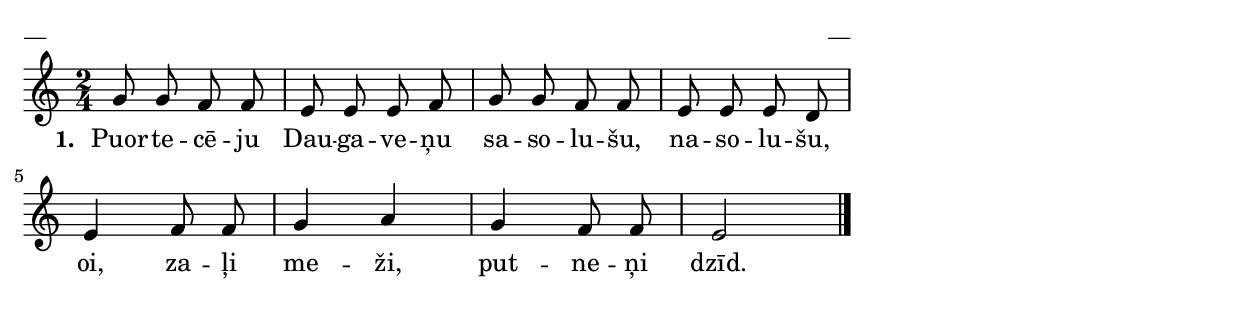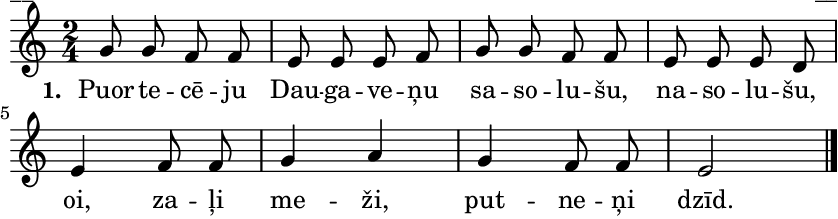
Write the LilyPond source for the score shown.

\version "2.13.18"
#(ly:set-option 'crop #t)

\paper {
line-width = 14\cm
left-margin = 0.4\cm
between-system-padding = 0.1\cm
between-system-space = 0.1\cm
}
% SBTZK, p.87
\layout {
indent = #0
ragged-last = ##f
}


voiceA = \relative c'' {
\clef "treble"
\key c \major
\time 2/4
g8 g f f | e e e f | g g f f | e e e d |
e4 f8 f | g4 a | g f8 f | e2 \bar"|."
}

lyricA = \lyricmode {
\set stanza = "1. "
Puor -- te -- cē -- ju Dau -- ga -- ve -- ņu sa -- so -- lu -- šu, na -- so -- lu -- šu,
oi, za -- ļi me -- ži, put -- ne -- ņi dzīd.
}


fullScore = <<
%\new ChordNames { \chordsA }
\new Staff {
<<
\new Voice = "voiceA" { \oneVoice \autoBeamOff \voiceA }
\new Lyrics \lyricsto "voiceA"  \lyricA
%\new Voice = "voiceB" { \voiceTwo \autoBeamOff \voiceB }
>>
}
>>



\score {
\fullScore
\header { piece = "__" opus = "__" }
}
\markup { \with-color #(x11-color 'white) \sans \smaller "__" }
\score {
\unfoldRepeats
\fullScore
\midi {
\context { \Staff \remove "Staff_performer" }
\context { \Voice \consists "Staff_performer" }
}
}


